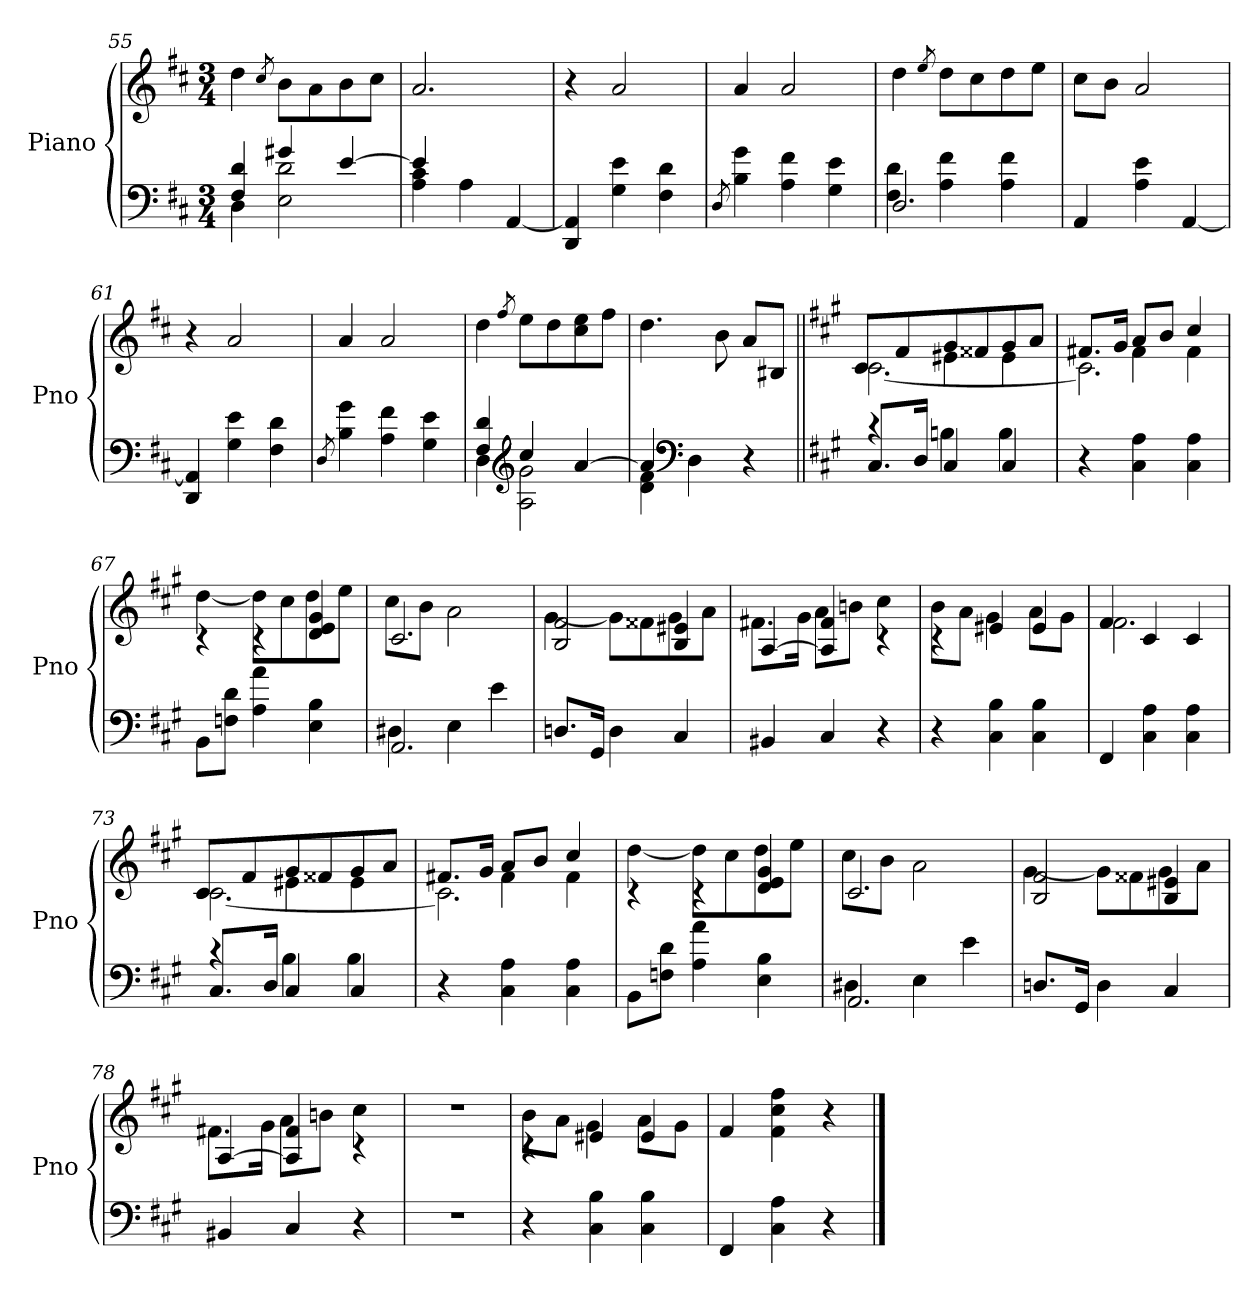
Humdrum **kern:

**kern	**kern
*part1	*part1
*staff2	*staff1
*I"Piano	*
*I'Pno	*
*clefF4	*clefG2
*k[f#c#]	*k[f#c#]
*M3/4	*M3/4
=55	=55
*^	*
4F# 4d	4D	4dd
.	.	8qcc#/
4g#X	2E 2d	8bL
.	.	8a
[4e	.	8b
.	.	8cc#J
=56	=56	=56
4e]	4A 4c#	2.a
4ryy	4A	.
4ryy	[4AA	.
*v	*v	*
=57	=57
4DD 4AA]	4r
4G 4e	2a
4F# 4d	.
=58	=58
8qD/	.
4B 4g	4a
4A 4f#	2a
4G 4e	.
=59	=59
*^	*
2.D	4F# 4d	4dd
.	.	8qee/
.	4A 4f#	8ddL
.	.	8cc#
.	4A 4f#	8dd
.	.	8eeJ
*v	*v	*
=60	=60
4AA	8cc#L
.	8bJ
4A 4e	2a
[4AA	.
=61	=61
4DD 4AA]	4r
4G 4e	2a
4F# 4d	.
=62	=62
8qD/	.
4B 4g	4a
4A 4f#	2a
4G 4e	.
=63	=63
*^	*
4F# 4d	4D	4dd
*clefG2	*	*
.	.	8qff#/
4cc#	2A 2g	8eeL
.	.	8dd
[4a	.	8cc# 8ee
.	.	8ff#J
=64	=64	=64
4a]	4d 4f#	4.dd
*clefF4	*	*
4ryy	4D	.
.	.	8b
4ryy	4r	8aL
.	.	8B#XJ
=65||	=65||	=65||
*k[f#c#g#]	*	*k[f#c#g#]
*	*	*^
*	*	*	*^
8.C#L	4rc	4ryy	[2.c#	8c#L
.	.	.	.	8f#
16DJk	.	.	.	.
4C#	4Bn	4e#X\	.	8g#
.	.	.	.	8f##X
4C#	4B	4e#\	.	8g#
.	.	.	.	8aJ
*v	*v	*	*	*
=66	=66	=66	=66
4r	4ryy	2.c#]	8.f#XL
.	.	.	16g#Jk
4C# 4A	4f#\	.	8aL
.	.	.	8bJ
4C# 4A	4f#\	.	4cc#
*	*	*v	*v
=67	=67	=67
8BBL	4rc	[4dd
8Fn 8dJ	.	.
4A 4a	4rc	8ddL]
.	.	8cc#
4E 4B	4d 4e 4g#	8dd
.	.	8eeJ
=68	=68	=68
*^	*	*
2.AA	4D#X	2.c#	8cc#L
.	.	.	8bJ
.	4E	.	2a
.	4e	.	.
*v	*v	*	*
=69	=69	=69
8.DnL	2B 2f#	[4g#
16GG#Jk	.	.
4D	.	8g#L]
.	.	8f##X
4C#	4B 4e#X	8g#
.	.	8aJ
=70	=70	=70
4BB#X	[4A	8.f#XL
.	.	16g#Jk
4C#	4A] 4f#	8aL
.	.	8bnJ
4r	4rc	4cc#
=71	=71	=71
4r	4rc	8bL
.	.	8aJ
4C# 4B	4e#X	4g#
4C# 4B	4e#	8aL
.	.	8g#J
=72	=72	=72
4FF#	4f#	2.f#
4C# 4A	4c#	.
4C# 4A	4c#	.
=73	=73	=73
*^	*	*^
8.C#L	4rc	4ryy	[2.c#	8c#L
.	.	.	.	8f#
16DJk	.	.	.	.
4C#	4B	4e#X\	.	8g#
.	.	.	.	8f##X
4C#	4B	4e#\	.	8g#
.	.	.	.	8aJ
*v	*v	*	*	*
=74	=74	=74	=74
4r	4ryy	2.c#]	8.f#XL
.	.	.	16g#Jk
4C# 4A	4f#\	.	8aL
.	.	.	8bJ
4C# 4A	4f#\	.	4cc#
*	*	*v	*v
=75	=75	=75
8BBL	4rc	[4dd
8Fn 8dJ	.	.
4A 4a	4rc	8ddL]
.	.	8cc#
4E 4B	4d 4e 4g#	8dd
.	.	8eeJ
=76	=76	=76
*^	*	*
2.AA	4D#X	2.c#	8cc#L
.	.	.	8bJ
.	4E	.	2a
.	4e	.	.
*v	*v	*	*
=77	=77	=77
8.DnL	2B 2f#	[4g#
16GG#Jk	.	.
4D	.	8g#L]
.	.	8f##X
4C#	4B 4e#X	8g#
.	.	8aJ
=78	=78	=78
4BB#X	[4A	8.f#XL
.	.	16g#Jk
4C#	4A] 4f#	8aL
.	.	8bnJ
4r	4rc	4cc#
*	*v	*v
=79	=79
2.r	2.r
=80	=80
*	*^
4r	4rc	8bL
.	.	8aJ
4C# 4B	4e#X	4g#
4C# 4B	4e#	8aL
.	.	8g#J
*	*v	*v
=81	=81
4FF#	4f#
4C# 4A	4f# 4cc# 4ff#
4r	4r
==	==
*-	*-
